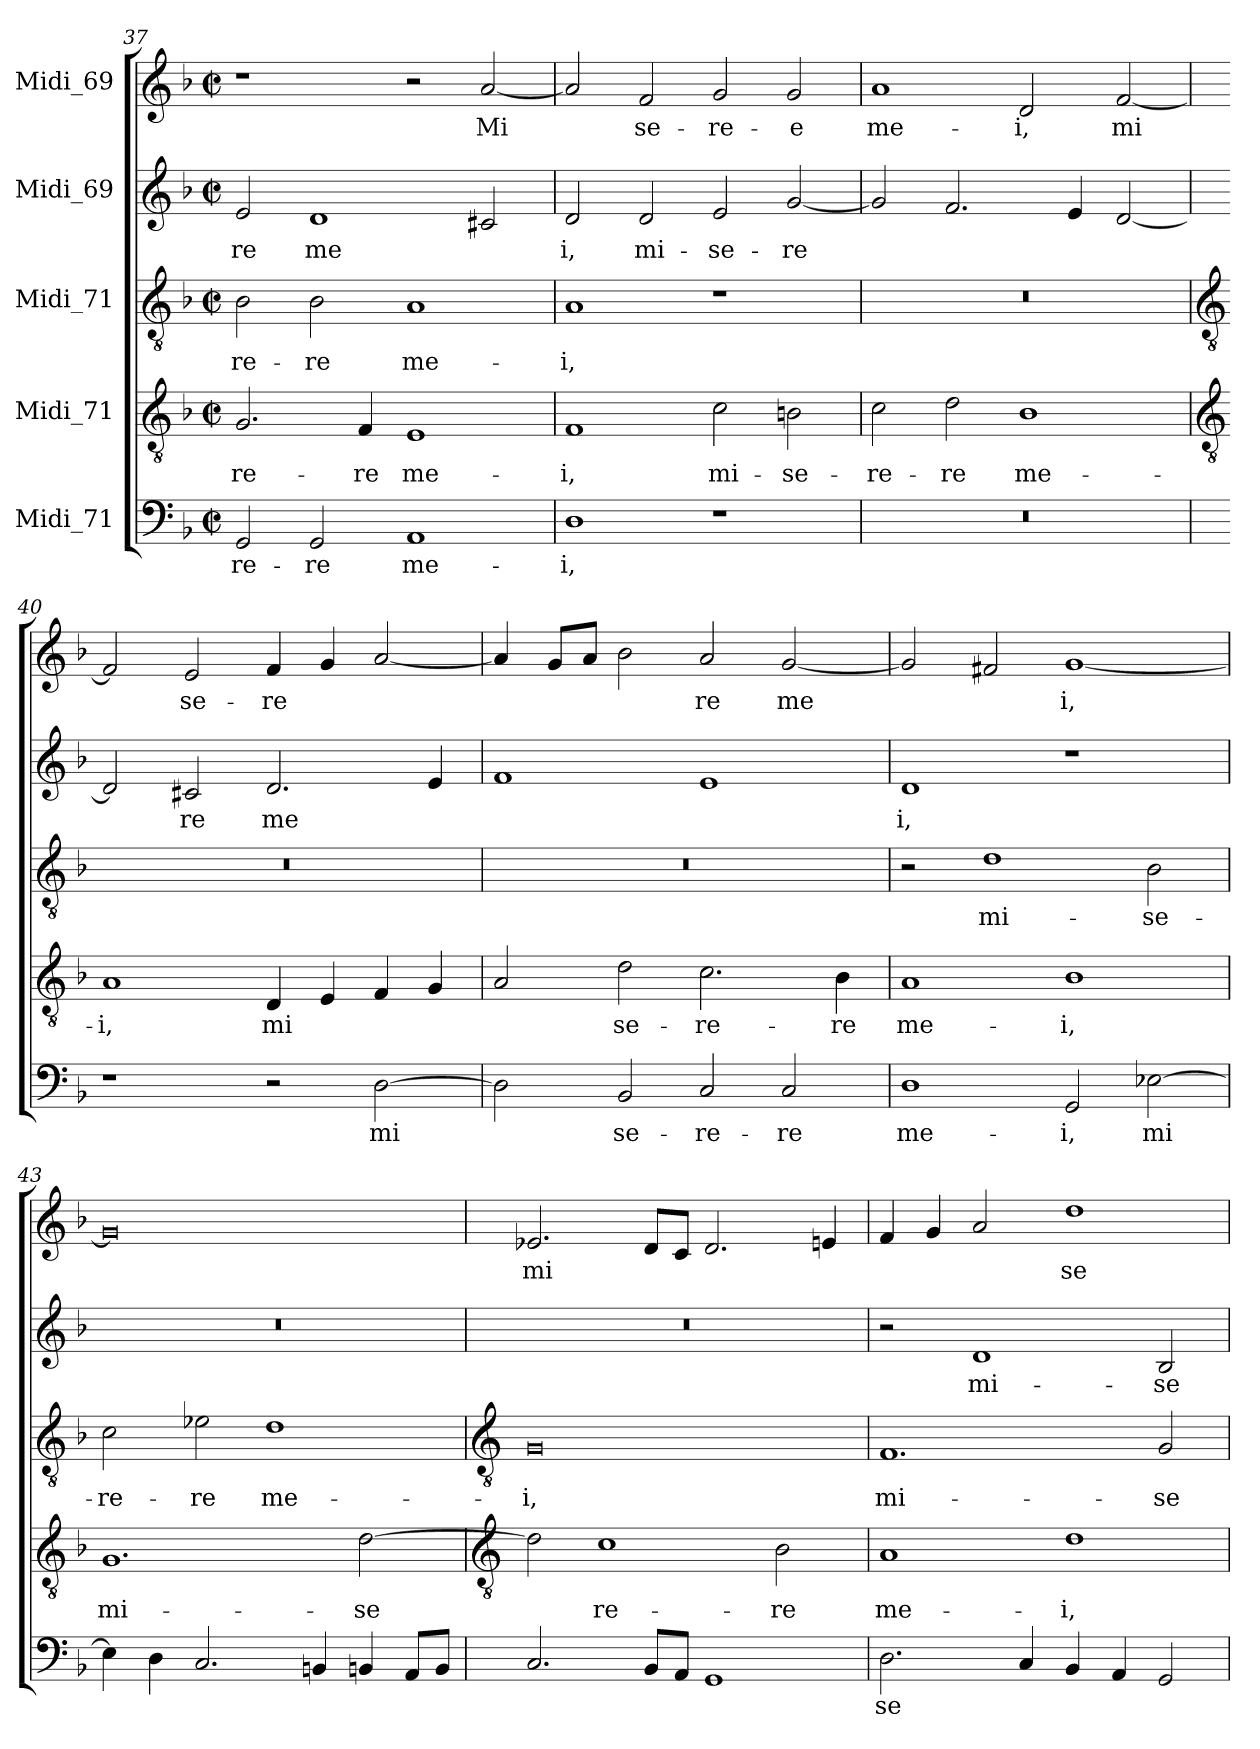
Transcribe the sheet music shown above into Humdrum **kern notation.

**kern	**text	**kern	**text	**kern	**text	**kern	**text	**kern	**text
*part5	*part5	*part4	*part4	*part3	*part3	*part2	*part2	*part1	*part1
*staff5	*staff5	*staff4	*staff4	*staff3	*staff3	*staff2	*staff2	*staff1	*staff1
*I"Midi_71	*	*I"Midi_71	*	*I"Midi_71	*	*I"Midi_69	*	*I"Midi_69	*
*clefF4	*	*clefGv2	*	*clefGv2	*	*clefG2	*	*clefG2	*
*k[b-]	*	*k[b-]	*	*k[b-]	*	*k[b-]	*	*k[b-]	*
*F:	*	*F:	*	*F:	*	*F:	*	*F:	*
*M4/2	*	*M4/2	*	*M4/2	*	*M4/2	*	*M4/2	*
*met(c|)	*	*met(c|)	*	*met(c|)	*	*met(c|)	*	*met(c|)	*
=37	=37	=37	=37	=37	=37	=37	=37	=37	=37
!	!LO:LY:b	!	!LO:LY:b	!	!LO:LY:b	!	!LO:LY:b	!	!
2GG	-re-	2.G	-re-	2B-	-re-	2e	-re	1r	.
!	!LO:LY:b	!	!	!	!LO:LY:b	!	!LO:LY:b	!	!
2GG	-re	.	.	2B-	-re	1d	me	.	.
!	!	!	!LO:LY:b	!	!	!	!	!	!
.	.	4F	-re	.	.	.	.	.	.
!	!LO:LY:b	!	!LO:LY:b	!	!LO:LY:b	!	!	!	!
1AA	me-	1E	me-	1A	me-	.	.	2r	.
!	!	!	!	!	!	!	!	!	!LO:LY:b
.	.	.	.	.	.	2c#X	.	[2a	Mi
=38	=38	=38	=38	=38	=38	=38	=38	=38	=38
!	!LO:LY:b	!	!LO:LY:b	!	!LO:LY:b	!	!LO:LY:b	!	!
1D	-i,	1F	-i,	1A	-i,	2d	i,	2a]	.
!	!	!	!	!	!	!	!LO:LY:b	!	!LO:LY:b
.	.	.	.	.	.	2d	mi-	2f	se-
!	!	!	!LO:LY:b	!	!	!	!LO:LY:b	!	!LO:LY:b
1r	.	2c	mi-	1r	.	2e	-se-	2g	-re-
!	!	!	!LO:LY:b	!	!	!	!LO:LY:b	!	!LO:LY:b
.	.	2Bn	-se-	.	.	[2g	-re	2g	-e
=39	=39	=39	=39	=39	=39	=39	=39	=39	=39
!	!	!	!LO:LY:b	!	!	!	!	!	!LO:LY:b
0r	.	2c	-re-	0r	.	2g]	.	1a	me-
!	!	!	!LO:LY:b	!	!	!	!	!	!
.	.	2d	-re	.	.	2.f	.	.	.
!	!	!	!LO:LY:b	!	!	!	!	!	!LO:LY:b
.	.	1B-	me-	.	.	.	.	2d	-i,
.	.	.	.	.	.	4e	.	.	.
!	!	!	!	!	!	!	!	!	!LO:LY:b
.	.	.	.	.	.	[2d	.	[2f	mi
!!LO:LB:g=z
=40	=40	=40	=40	=40	=40	=40	=40	=40	=40
*	*	*clefGv2	*	*clefGv2	*	*	*	*	*
!	!	!	!LO:LY:b	!	!	!	!	!	!
1r	.	1A	-i,	0r	.	2d]	.	2f]	.
!	!	!	!	!	!	!	!LO:LY:b	!	!LO:LY:b
.	.	.	.	.	.	2c#X	re	2e	se-
!	!	!	!LO:LY:b	!	!	!	!LO:LY:b	!	!LO:LY:b
2r	.	4D	mi	.	.	2.d	me	4f	-re
.	.	4E	.	.	.	.	.	4g	.
!	!LO:LY:b	!	!	!	!	!	!	!	!
[2D	mi	4F	.	.	.	.	.	[2a	.
.	.	4G	.	.	.	4e	.	.	.
=41	=41	=41	=41	=41	=41	=41	=41	=41	=41
2D]	.	2A	.	0r	.	1f	.	4a]	.
.	.	.	.	.	.	.	.	8gL	.
.	.	.	.	.	.	.	.	8aJ	.
!	!LO:LY:b	!	!LO:LY:b	!	!	!	!	!	!
2BB-	se-	2d	se-	.	.	.	.	2b-	.
!	!LO:LY:b	!	!LO:LY:b	!	!	!	!	!	!LO:LY:b
2C	-re-	2.c	-re-	.	.	1e	.	2a	re
!	!LO:LY:b	!	!	!	!	!	!	!	!LO:LY:b
2C	-re	.	.	.	.	.	.	[2g	me
!	!	!	!LO:LY:b	!	!	!	!	!	!
.	.	4B-	-re	.	.	.	.	.	.
=42	=42	=42	=42	=42	=42	=42	=42	=42	=42
!	!LO:LY:b	!	!LO:LY:b	!	!	!	!LO:LY:b	!	!
1D	me-	1A	me-	2r	.	1d	i,	2g]	.
!	!	!	!	!	!LO:LY:b	!	!	!	!
.	.	.	.	1d	mi-	.	.	2f#X	.
!	!LO:LY:b	!	!LO:LY:b	!	!	!	!	!	!LO:LY:b
2GG	-i,	1B-	-i,	.	.	1r	.	[1g	i,
!	!LO:LY:b	!	!	!	!LO:LY:b	!	!	!	!
[2E-X	mi	.	.	2B-	-se-	.	.	.	.
=43	=43	=43	=43	=43	=43	=43	=43	=43	=43
!	!	!	!LO:LY:b	!	!LO:LY:b	!	!	!	!
4E-]	.	1.G	mi-	2c	-re-	0r	.	0g]	.
4D	.	.	.	.	.	.	.	.	.
!	!	!	!	!	!LO:LY:b	!	!	!	!
2.C	.	.	.	2e-X	-re	.	.	.	.
!	!	!	!	!	!LO:LY:b	!	!	!	!
.	.	.	.	1d	me-	.	.	.	.
4BB	.	.	.	.	.	.	.	.	.
!	!	!	!LO:LY:b	!	!	!	!	!	!
4BBn	.	[2d	-se	.	.	.	.	.	.
8AAL	.	.	.	.	.	.	.	.	.
8BBJ	.	.	.	.	.	.	.	.	.
!!LO:LB:g=z
=44	=44	=44	=44	=44	=44	=44	=44	=44	=44
*	*	*clefGv2	*	*clefGv2	*	*	*	*	*
!	!	!	!	!	!LO:LY:b	!	!	!	!LO:LY:b
2.C	.	2d]	.	0G	-i,	0r	.	2.e-X	mi
!	!	!	!LO:LY:b	!	!	!	!	!	!
.	.	1c	re-	.	.	.	.	.	.
8BB-L	.	.	.	.	.	.	.	8dL	.
8AAJ	.	.	.	.	.	.	.	8cJ	.
1GG	.	.	.	.	.	.	.	2.d	.
!	!	!	!LO:LY:b	!	!	!	!	!	!
.	.	2B-	-re	.	.	.	.	.	.
.	.	.	.	.	.	.	.	4en	.
=45	=45	=45	=45	=45	=45	=45	=45	=45	=45
!	!LO:LY:b	!	!LO:LY:b	!	!LO:LY:b	!	!	!	!
2.D	se	1A	me-	1.F	mi-	2r	.	4f	.
.	.	.	.	.	.	.	.	4g	.
!	!	!	!	!	!	!	!LO:LY:b	!	!
.	.	.	.	.	.	1d	mi-	2a	.
4C	.	.	.	.	.	.	.	.	.
!	!	!	!LO:LY:b	!	!	!	!	!	!LO:LY:b
4BB-	.	1d	-i,	.	.	.	.	1dd	se-
4AA	.	.	.	.	.	.	.	.	.
!	!	!	!	!	!LO:LY:b	!	!LO:LY:b	!	!
2GG	.	.	.	2G	-se-	2B-	-se-	.	.
=	=	=	=	=	=	=	=	=	=
*-	*-	*-	*-	*-	*-	*-	*-	*-	*-
